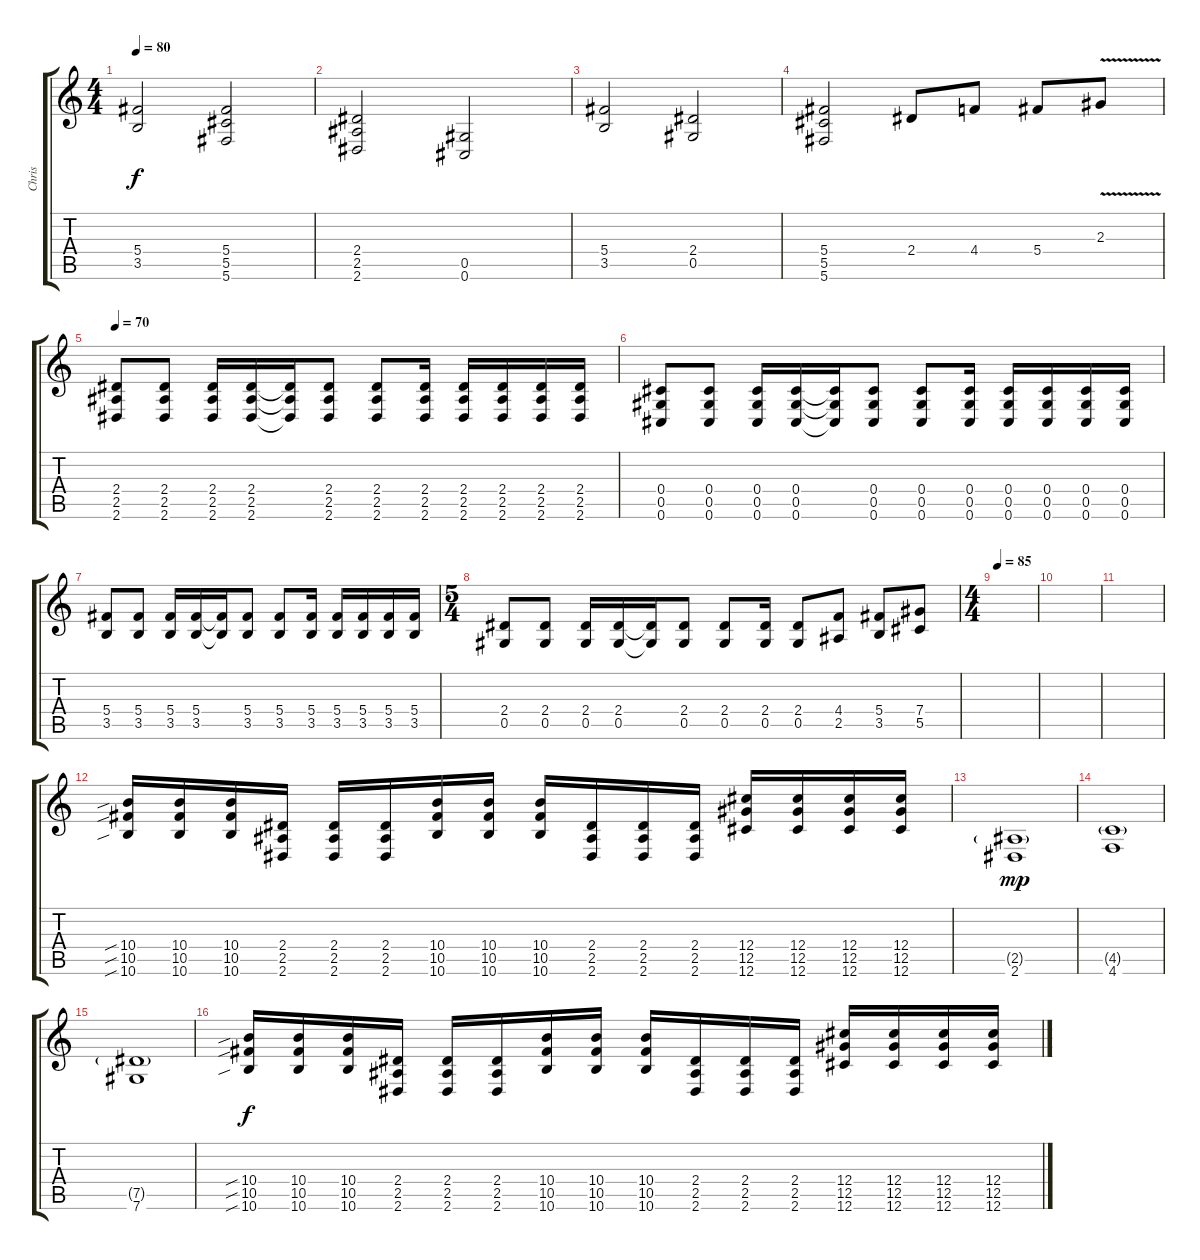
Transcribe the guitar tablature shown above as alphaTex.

\track ("Chris" "Chris") {instrument distortionguitar}
\staff {score tabs}
\tuning (Eb4 Bb3 Gb3 Db3 Ab2 Db2) {hide}
\ts (4 4)
\tempo 80
\clef g2
\ks c
(5.4 3.5).2{dy f} (5.4 5.5 5.6).2 |
(2.4 2.5 2.6).2 (0.5 0.6).2 |
(5.4 3.5).2 (2.4 0.5).2 |
(5.4 5.5 5.6).2 2.4.8 4.4.8 5.4.8 2.3{v}.8 |
\tempo 70
(2.4 2.5 2.6).8 (2.4 2.5 2.6).8 (2.4 2.5 2.6).16 (2.4 2.5 2.6).16 (2.4{t} 2.5{t} 2.6{t}).16 (2.4 2.5 2.6).8 (2.4 2.5 2.6).8 (2.4 2.5 2.6).16 (2.4 2.5 2.6).16 (2.4 2.5 2.6).16 (2.4 2.5 2.6).16 (2.4 2.5 2.6).16 |
(0.4 0.5 0.6).8 (0.4 0.5 0.6).8 (0.4 0.5 0.6).16 (0.4 0.5 0.6).16 (0.4{t} 0.5{t} 0.6{t}).16 (0.4 0.5 0.6).8 (0.4 0.5 0.6).8 (0.4 0.5 0.6).16 (0.4 0.5 0.6).16 (0.4 0.5 0.6).16 (0.4 0.5 0.6).16 (0.4 0.5 0.6).16 |
(5.4 3.5).8 (5.4 3.5).8 (5.4 3.5).16 (5.4 3.5).16 (5.4{t} 3.5{t}).16 (5.4 3.5).8 (5.4 3.5).8 (5.4 3.5).16 (5.4 3.5).16 (5.4 3.5).16 (5.4 3.5).16 (5.4 3.5).16 |
\ts (5 4)
(2.4 0.5).8 (2.4 0.5).8 (2.4 0.5).16 (2.4 0.5).16 (2.4{t} 0.5{t}).16 (2.4 0.5).8 (2.4 0.5).8 (2.4 0.5).16 (2.4 0.5).8 (4.4 2.5).8 (5.4 3.5).8 (7.4 5.5).8 |
\ts (4 4)
\tempo (85 0.0625)
|
|
|
(10.4{sib} 10.5{sib} 10.6{sib}).16 (10.4 10.5 10.6).16 (10.4 10.5 10.6).16 (2.4 2.5 2.6).16 (2.4 2.5 2.6).16 (2.4 2.5 2.6).16 (10.4 10.5 10.6).16 (10.4 10.5 10.6).16 (10.4 10.5 10.6).16 (2.4 2.5 2.6).16 (2.4 2.5 2.6).16 (2.4 2.5 2.6).16 (12.4 12.5 12.6).16 (12.4 12.5 12.6).16 (12.4 12.5 12.6).16 (12.4 12.5 12.6).16 |
(2.5{g} 2.6).1{dy mp} |
(4.5{g} 4.6).1 |
(7.5{g} 7.6).1 |
(10.4{sib} 10.5{sib} 10.6{sib}).16{dy f} (10.4 10.5 10.6).16 (10.4 10.5 10.6).16 (2.4 2.5 2.6).16 (2.4 2.5 2.6).16 (2.4 2.5 2.6).16 (10.4 10.5 10.6).16 (10.4 10.5 10.6).16 (10.4 10.5 10.6).16 (2.4 2.5 2.6).16 (2.4 2.5 2.6).16 (2.4 2.5 2.6).16 (12.4 12.5 12.6).16 (12.4 12.5 12.6).16 (12.4 12.5 12.6).16 (12.4 12.5 12.6).16
